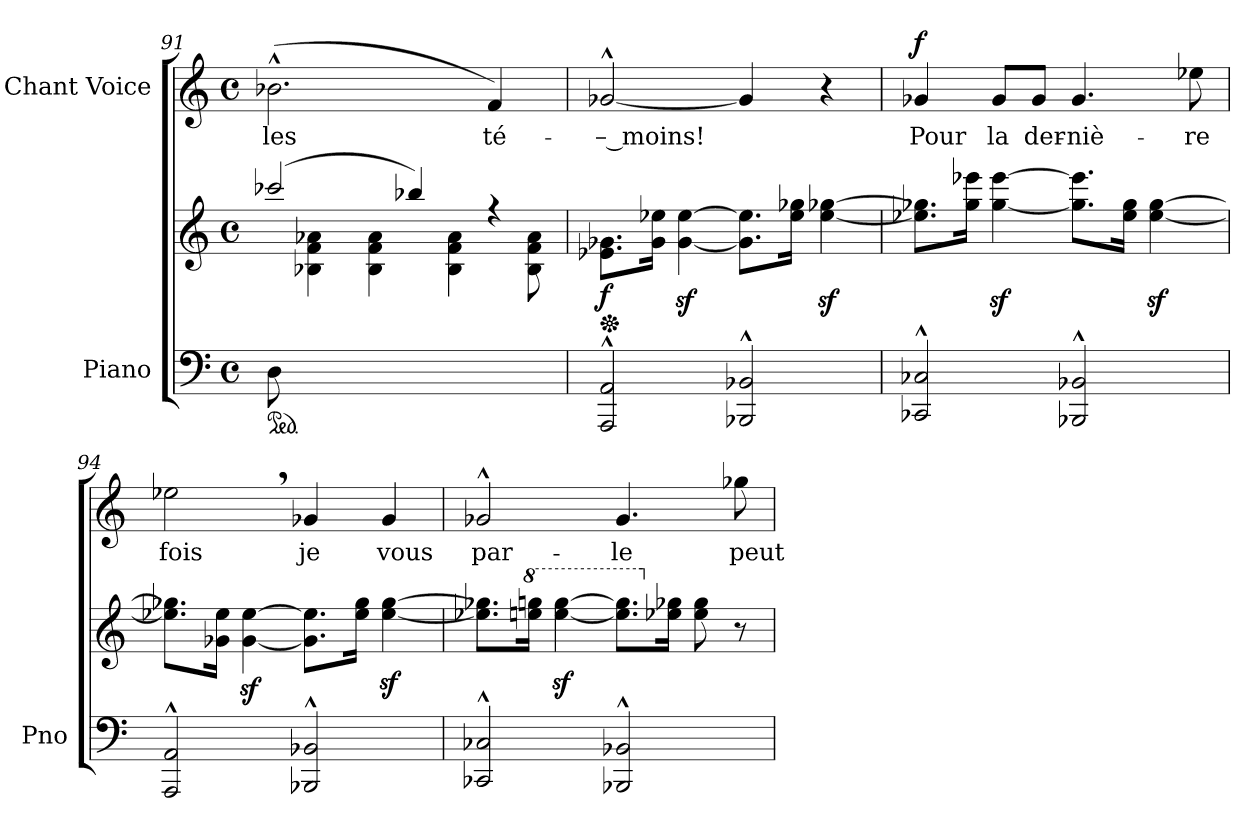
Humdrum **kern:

**kern	**kern	**dynam	**kern	**text	**dynam
*part2	*part2	*part2	*part1	*part1	*part1
*staff3	*staff2	*staff2/3	*staff1	*staff1	*staff1
*I"Piano	*	*	*I"Chant Voice	*	*
*I'Pno	*	*	*	*	*
*clefF4	*clefG2	*	*clefG2	*	*
*k[]	*k[]	*	*k[]	*	*
*M4/4	*M4/4	*	*M4/4	*	*
*met(c)	*met(c)	*	*met(c)	*	*
*ped	*	*	*	*	*
=91	=91	=91	=91	=91	=91
*	*^	*	*	*	*
8D\	(>2ccc-X/	8ryy	.	(2.b-X^^\	les	.
2..ryy	.	4B-X\ 4f\ 4a-X\	.	.	.	.
.	.	4B-\ 4f\ 4a-\	.	.	.	.
.	4bb-X/)	.	.	.	.	.
.	.	4B-\ 4f\ 4a-\	.	.	.	.
.	4r	.	.	4f/)	té-	.
.	.	8B-\ 8f\ 8a-\	.	.	.	.
*	*v	*v	*	*	*	*
=92	=92	=92	=92	=92	=92
*	*Xped	*	*	*	*
*	*^	*	*	*	*
!	!	!	!LO:DY:b	!	!	!
*	*v	*v	*	*	*	*
2AAA/^^ 2AA/^^	8.e-X\ 8.g-X\L	f	[2g-X^^/	-– moins!	.
.	16g-\ 16ee-X\Jk	.	.	.	.
.	[4g-\z< [4ee-\z<	.	.	.	.
2BBB-X/^^ 2BB-X/^^	8.g-\] 8.ee-\]L	.	4g-/]	.	.
.	16ee-\ 16gg-X\Jk	.	.	.	.
.	[4ee-\z< [4gg-X\z<	.	4r	.	.
=93	=93	=93	=93	=93	=93
!	!	!	!	!	!LO:DY:a
2CC-X/^^ 2C-X/^^	8.ee-X\] 8.gg-X\]L	.	4g-X/	Pour	f
.	16gg-\ 16eee-X\Jk	.	.	.	.
.	[4gg-\z< [4eee-\z<	.	8g-/L	la	.
.	.	.	8g-/J	der-	.
2BBB-X/^^ 2BB-X/^^	8.gg-\] 8.eee-\]L	.	4.g-/	-niè-	.
.	16ee-\ 16gg-\Jk	.	.	.	.
.	[4ee-\z< [4gg-\z<	.	.	.	.
.	.	.	8ee-X\	-re	.
=94	=94	=94	=94	=94	=94
2AAA/^^ 2AA/^^	8.ee-X\] 8.gg-X\]L	.	2ee-X,\	fois	.
.	16g-X\ 16ee-\Jk	.	.	.	.
.	[4g-\z< [4ee-\z<	.	.	.	.
2BBB-X/^^ 2BB-X/^^	8.g-\] 8.ee-\]L	.	4g-X/	je	.
.	16ee-\ 16gg-\Jk	.	.	.	.
.	[4ee-\z< [4gg-\z<	.	4g-/	vous	.
=95	=95	=95	=95	=95	=95
2CC-X/^^ 2C-X/^^	8.ee-X\] 8.gg-X\]L	.	2g-X^^/	par-	.
*	*8va	*	*	*	*
.	16eeen\ 16gggn\Jk	.	.	.	.
.	[4eee\z< [4ggg\z<	.	.	.	.
2BBB-X/^^ 2BB-X/^^	8.eee\] 8.ggg\]L	.	4.g-/	-le	.
*	*X8va	*	*	*	*
.	16ee-X\ 16gg-X\Jk	.	.	.	.
.	8ee-\ 8gg-\	.	.	.	.
.	8r	.	8gg-X\	peut-	.
=	=	=	=	=	=
*-	*-	*-	*-	*-	*-
